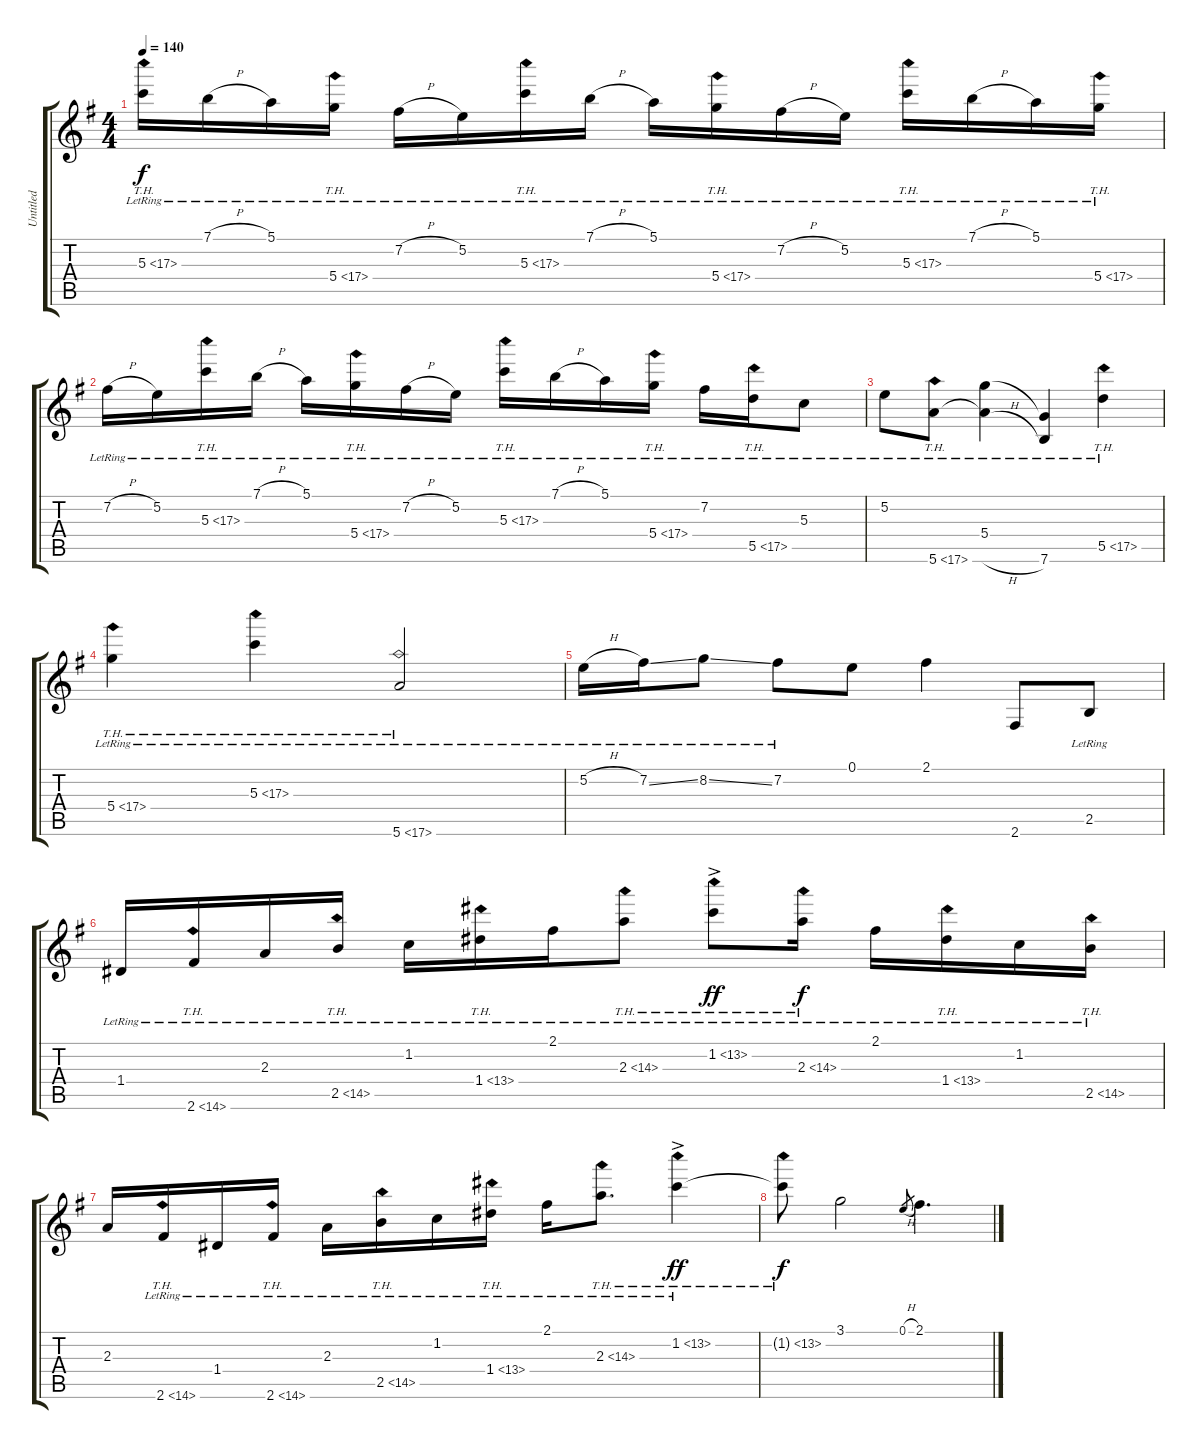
\track ("Untitled" "Untitled") {instrument acousticguitarsteel}
\staff {score tabs}
\tuning (E4 B3 G3 D3 A2 E2) {hide}
\ts (4 4)
\tempo 140
\clef g2
\ks g
5.3{th 12 lr}.16{ot 8vb dy f} 7.1{h lr}.16 5.1{lr}.16 5.4{th 12 lr}.16{ot 8vb} 7.2{h lr}.16 5.2{lr}.16 5.3{th 12 lr}.16{ot 8vb} 7.1{h lr}.16 5.1{lr}.16 5.4{th 12 lr}.16{ot 8vb} 7.2{h lr}.16 5.2{lr}.16 5.3{th 12 lr}.16{ot 8vb} 7.1{h lr}.16 5.1{lr}.16 5.4{th 12 lr}.16{ot 8vb} |
7.2{h lr}.16 5.2{lr}.16 5.3{th 12 lr}.16{ot 8vb} 7.1{h lr}.16 5.1{lr}.16 5.4{th 12 lr}.16{ot 8vb} 7.2{h lr}.16 5.2{lr}.16 5.3{th 12 lr}.16{ot 8vb} 7.1{h lr}.16 5.1{lr}.16 5.4{th 12 lr}.16{ot 8vb} 7.2{lr}.16 5.5{th 12 lr}.16{ot 8vb} 5.3{lr}.8 |
5.2{lr}.8 5.6{th 12 lr}.8{ot 8vb} (5.4{lr} 5.6{h t}).4{ot 8vb} (5.4{t} 7.6{lr}).4 5.5{th 12 lr}.4{ot 8vb} |
5.4{th 12 lr}.4{ot 8vb} 5.3{th 12 lr}.4{ot 8vb} 5.6{th 12 lr}.2{ot 8vb} |
5.2{h lr}.16 7.2{ss lr}.16 8.2{ss lr}.8 7.2{lr}.8 0.1.8 2.1.4 2.6.8 2.5{lr}.8 |
1.4{lr}.16 2.6{th 12 lr}.16{ot 8vb} 2.3{lr}.16 2.5{th 12 lr}.16{ot 8vb} 1.2{lr}.16 1.4{th 12 lr}.16{ot 8vb} 2.1{lr}.16 2.3{th 12 lr}.8{ot 8vb} 1.2{th 12 ac lr}.8{ot 8vb dy ff} 2.3{th 12 lr}.16{ot 8vb dy f} 2.1{lr}.16 1.4{th 12 lr}.16{ot 8vb} 1.2{lr}.16 2.5{th 12 lr}.16{ot 8vb} |
2.3.16 2.6{th 12 lr}.16{ot 8vb} 1.4{lr}.16 2.6{th 12 lr}.16{ot 8vb} 2.3{lr}.16 2.5{th 12 lr}.16{ot 8vb} 1.2{lr}.16 1.4{th 12 lr}.16{ot 8vb} 2.1{lr}.16 2.3{th 12 lr}.8{d ot 8vb} 1.2{th 12 ac lr}.4{ot 8vb dy ff} |
1.2{th 12 t}.8{ot 8vb dy f} 3.1.2 0.1{h}.8{gr} 2.1.4{d}
